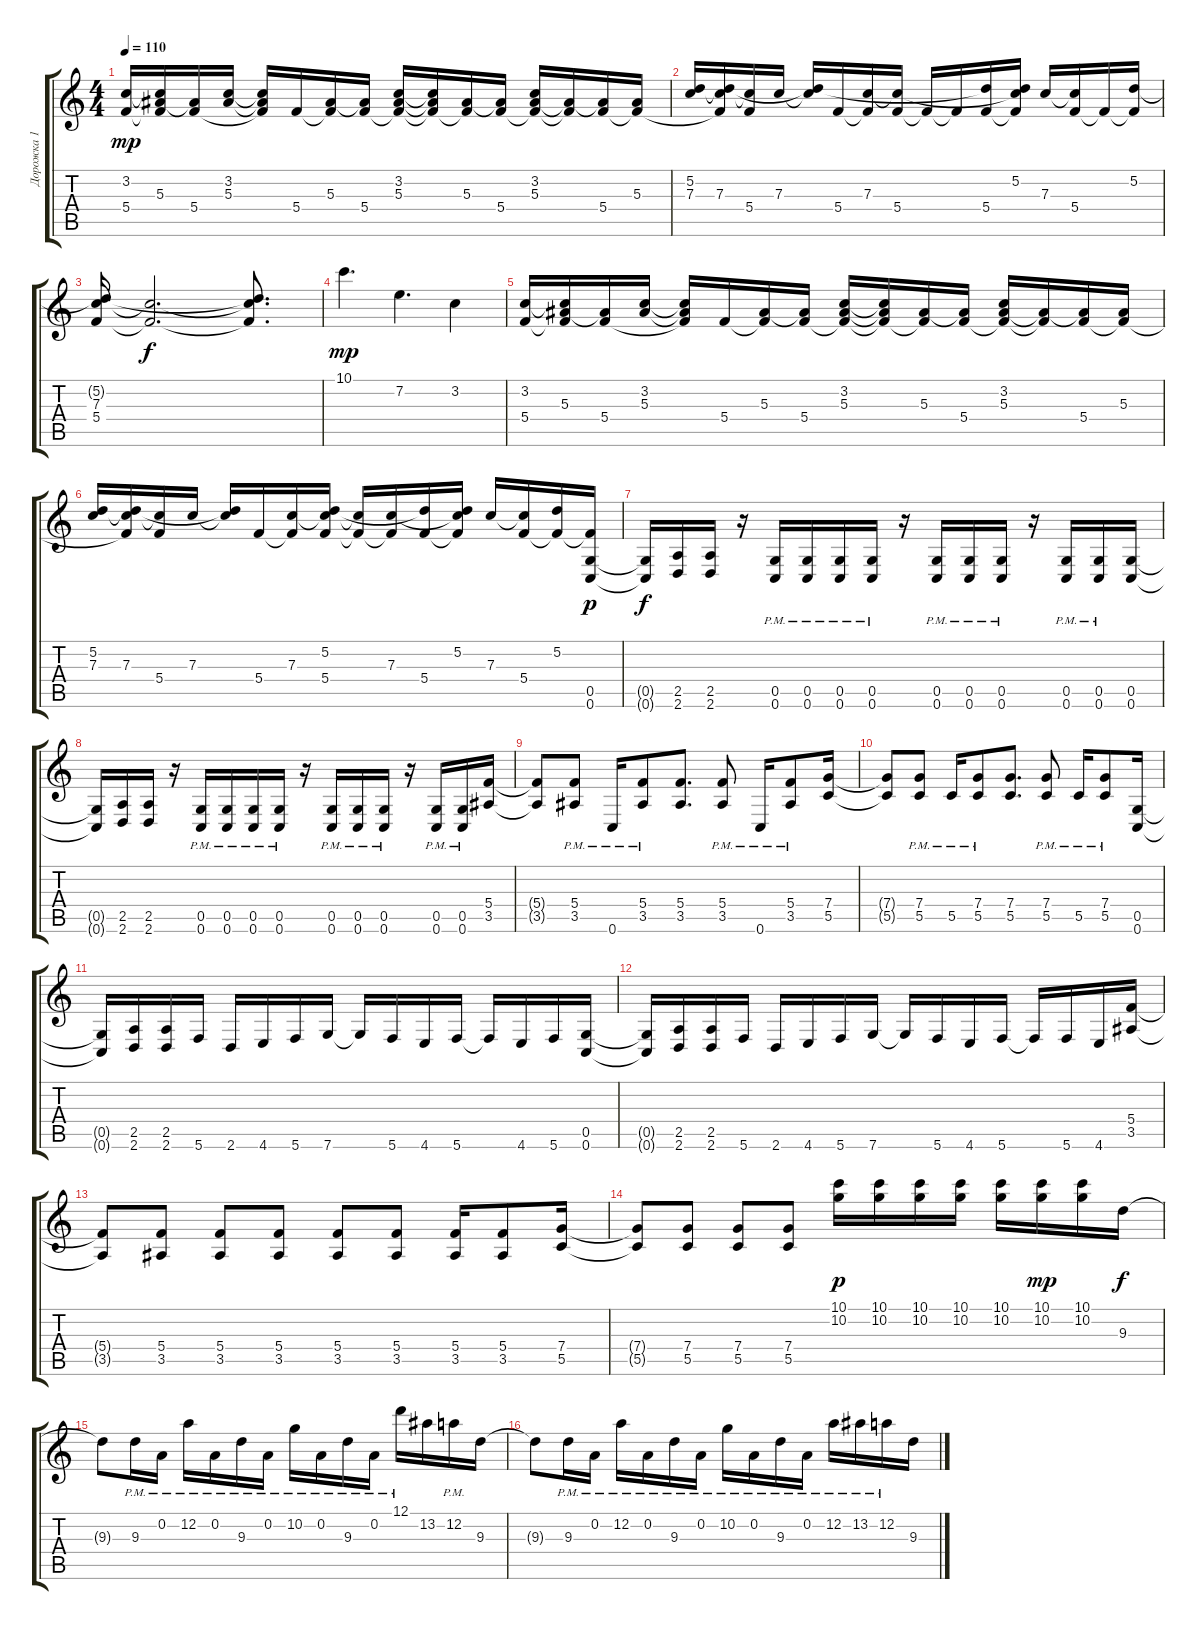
\track ("Дорожка 1" "Дорожка 1") {instrument distortionguitar}
\staff {score tabs}
\tuning (D4 A3 F3 C3 G2 C2) {hide}
\ts (4 4)
\tempo 110
\clef g2
\ks c
(3.2 5.4).16{dy mp volume 13} (3.2{t} 5.3 5.4{t}).16 (5.3{t} 5.4).16 (3.2 5.3).16 (3.2{t} 5.3{t} 5.4{t}).16 5.4.16 (5.3 5.4{t}).16 (5.3{t} 5.4).16 (3.2 5.3 5.4{t}).16 (3.2{t} 5.3{t} 5.4{t}).16 (5.3 5.4{t}).16 (5.3{t} 5.4).16 (3.2 5.3 5.4{t}).16 (5.3{t} 5.4{t}).16 (5.3{t} 5.4).16 (5.3 5.4{t}).16 |
(5.2 7.3).16 (5.2{t} 7.3 5.4{t}).16 (7.3{t} 5.4).16 7.3.16 (5.2{t} 7.3{t}).16 5.4.16 (7.3 5.4{t}).16 (7.3{t} 5.4).16 5.4{t}.16 5.4{t}.16 (5.2{t} 5.4).16 (5.2 7.3{t} 5.4{t}).16 7.3.16 (7.3{t} 5.4).16 5.4{t}.16 (5.2 5.4{t}).16 |
(5.2{t} 7.3 5.4).16{volume 5} (7.3{t} 5.4{t}).2{d dy f} (5.2{t} 7.3{t} 5.4{t}).8{d} |
10.1.4{d dy mp volume 13} 7.2.4{d} 3.2.4 |
(3.2 5.4).16{volume 13} (3.2{t} 5.3 5.4{t}).16 (5.3{t} 5.4).16 (3.2 5.3).16 (3.2{t} 5.3{t} 5.4{t}).16 5.4.16 (5.3 5.4{t}).16 (5.3{t} 5.4).16 (3.2 5.3 5.4{t}).16 (3.2{t} 5.3{t} 5.4{t}).16 (5.3 5.4{t}).16 (5.3{t} 5.4).16 (3.2 5.3 5.4{t}).16 (5.3{t} 5.4{t}).16 (5.3{t} 5.4).16 (5.3 5.4{t}).16 |
(5.2 7.3).16 (5.2{t} 7.3 5.4{t}).16 (7.3{t} 5.4).16 7.3.16 (5.2{t} 7.3{t}).16 5.4.16 (7.3 5.4{t}).16 (5.2 7.3{t} 5.4).16 (7.3{t} 5.4{t}).16 (7.3 5.4{t}).16 (5.2{t} 5.4).16 (5.2 7.3{t} 5.4{t}).16 7.3.16 (7.3{t} 5.4).16 (5.2 5.4{t}).16 (5.4{t} 0.5 0.6).16{dy p} |
(0.5{t} 0.6{t}).16{dy f} (2.5 2.6).16 (2.5 2.6).16 r.16 (0.5{pm} 0.6{pm}).16 (0.5{pm} 0.6{pm}).16 (0.5{pm} 0.6{pm}).16 (0.5{pm} 0.6{pm}).16 r.16 (0.5{pm} 0.6{pm}).16 (0.5{pm} 0.6{pm}).16 (0.5{pm} 0.6{pm}).16 r.16 (0.5{pm} 0.6{pm}).16 (0.5{pm} 0.6{pm}).16 (0.5 0.6).16 |
(0.5{t} 0.6{t}).16 (2.5 2.6).16 (2.5 2.6).16 r.16 (0.5{pm} 0.6{pm}).16 (0.5{pm} 0.6{pm}).16 (0.5{pm} 0.6{pm}).16 (0.5{pm} 0.6{pm}).16 r.16 (0.5{pm} 0.6{pm}).16 (0.5{pm} 0.6{pm}).16 (0.5{pm} 0.6{pm}).16 r.16 (0.5{pm} 0.6{pm}).16 (0.5{pm} 0.6{pm}).16 (5.4 3.5).16 |
(5.4{t} 3.5{t}).8 (5.4{pm} 3.5{pm}).8 0.6{pm}.16 (5.4{pm} 3.5{pm}).8 (5.4 3.5).8{d} (5.4{pm} 3.5{pm}).8 0.6{pm}.16 (5.4{pm} 3.5{pm}).8 (7.4 5.5).16 |
(7.4{t} 5.5{t}).8 (7.4{pm} 5.5{pm}).8 5.5{pm}.16 (7.4{pm} 5.5{pm}).8 (7.4 5.5).8{d} (7.4{pm} 5.5{pm}).8 5.5{pm}.16 (7.4{pm} 5.5{pm}).8 (0.5 0.6).16 |
(0.5{t} 0.6{t}).16 (2.5 2.6).16 (2.5 2.6).16 5.6.16 2.6.16 4.6.16 5.6.16 7.6.16 7.6{t}.16 5.6.16 4.6.16 5.6.16 5.6{t}.16 4.6.16 5.6.16 (0.5 0.6).16 |
(0.5{t} 0.6{t}).16 (2.5 2.6).16 (2.5 2.6).16 5.6.16 2.6.16 4.6.16 5.6.16 7.6.16 7.6{t}.16 5.6.16 4.6.16 5.6.16 5.6{t}.16 5.6.16 4.6.16 (5.4 3.5).16 |
(5.4{t} 3.5{t}).8 (5.4 3.5).8 (5.4 3.5).8 (5.4 3.5).8 (5.4 3.5).8 (5.4 3.5).8 (5.4 3.5).16 (5.4 3.5).8 (7.4 5.5).16 |
(7.4{t} 5.5{t}).8 (7.4 5.5).8 (7.4 5.5).8 (7.4 5.5).8 (10.1 10.2).16{dy p} (10.1 10.2).16 (10.1 10.2).16 (10.1 10.2).16 (10.1 10.2).16 (10.1 10.2).16{dy mp} (10.1 10.2).16 9.3.16{dy f} |
9.3{t}.8 9.3{pm}.16 0.2{pm}.16 12.2{pm}.16 0.2{pm}.16 9.3{pm}.16 0.2{pm}.16 10.2{pm}.16 0.2{pm}.16 9.3{pm}.16 0.2{pm}.16 12.1{pm}.16 13.2.16 12.2{pm}.16 9.3.16 |
9.3{t}.8 9.3{pm}.16 0.2{pm}.16 12.2{pm}.16 0.2{pm}.16 9.3{pm}.16 0.2{pm}.16 10.2{pm}.16 0.2{pm}.16 9.3{pm}.16 0.2{pm}.16 12.2{pm}.16 13.2{pm}.16 12.2{pm}.16 9.3.16
